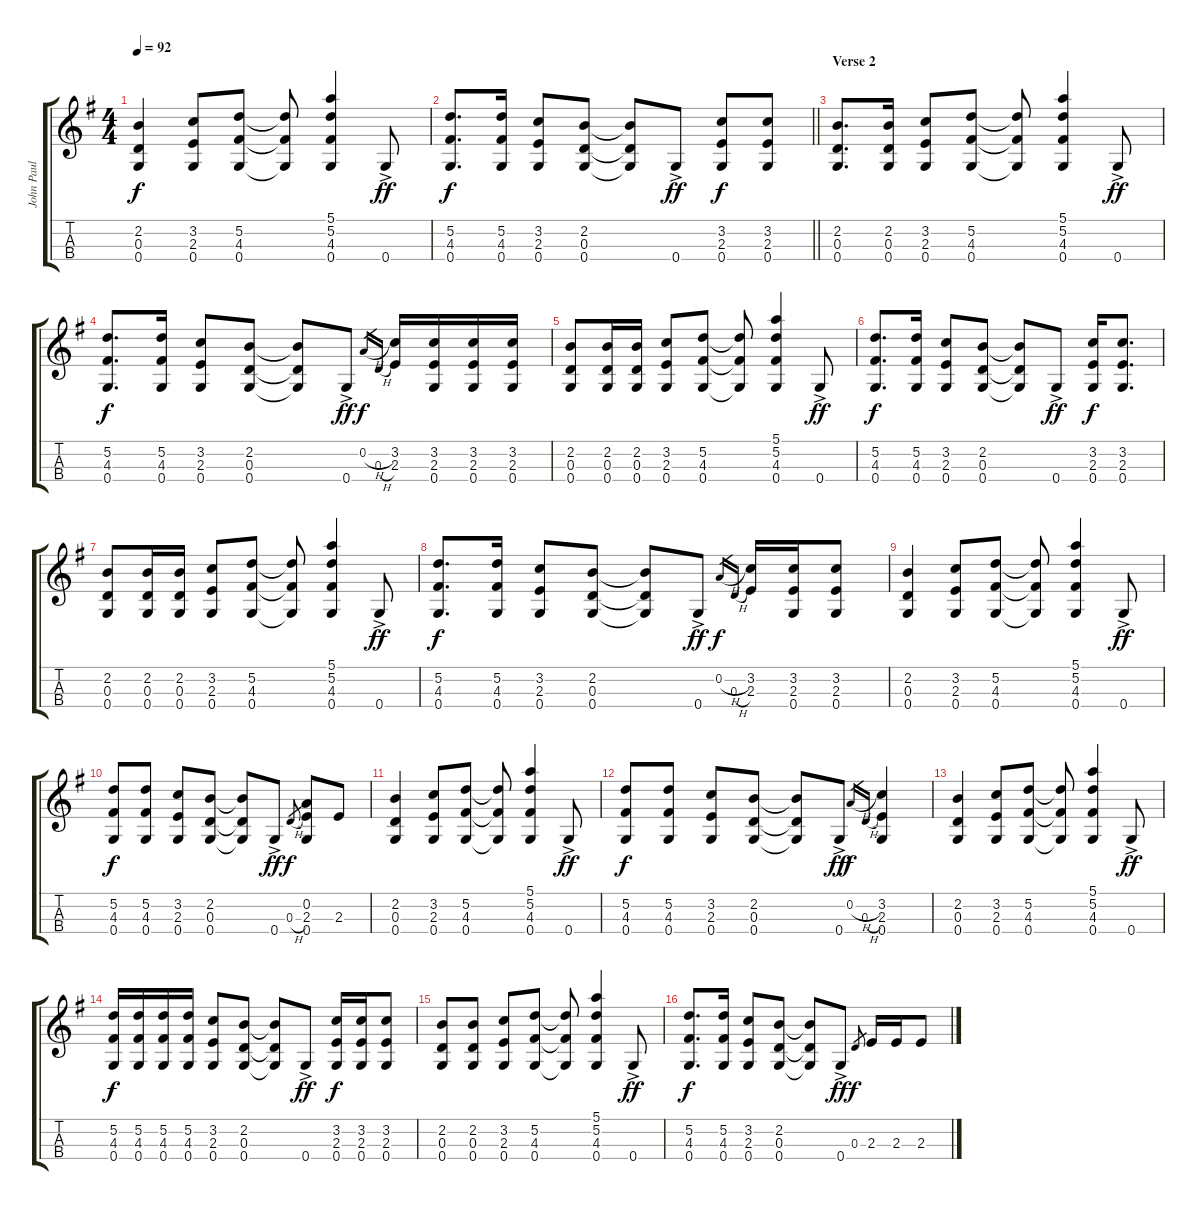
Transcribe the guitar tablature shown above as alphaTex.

\track ("John Paul Jones Mandolin" "John Paul ") {instrument banjo}
\staff {score tabs}
\tuning (E4 A3 D3 G2) {hide}
\displaytranspose 12
\ts (4 4)
\tempo 92
\clef g2
\ks g
(2.2 0.3 0.4).4{dy f} (3.2 2.3 0.4).8 (5.2 4.3 0.4).8 (5.2{t} 4.3{t} 0.4{t}).8 (5.1 5.2 4.3 0.4).4 0.4{ac}.8{dy ff} |
\barLineRight lightlight
(5.2 4.3 0.4).8{d dy f} (5.2 4.3 0.4).16 (3.2 2.3 0.4).8 (2.2 0.3 0.4).8 (2.2{t} 0.3{t} 0.4{t}).8 0.4{ac}.8{dy ff} (3.2 2.3 0.4).8{dy f} (3.2 2.3 0.4).8 |
\section ("" "Verse 2")
(2.2 0.3 0.4).8{d} (2.2 0.3 0.4).16 (3.2 2.3 0.4).8 (5.2 4.3 0.4).8 (5.2{t} 4.3{t} 0.4{t}).8 (5.1 5.2 4.3 0.4).4 0.4{ac}.8{dy ff} |
(5.2 4.3 0.4).8{d dy f} (5.2 4.3 0.4).16 (3.2 2.3 0.4).8 (2.2 0.3 0.4).8 (2.2{t} 0.3{t} 0.4{t}).8 0.4{ac}.8{dy ff} 0.2{h}.16{gr dy f} 0.3{h}.16{gr} (3.2 2.3).16 (3.2 2.3 0.4).16 (3.2 2.3 0.4).16 (3.2 2.3 0.4).16 |
(2.2 0.3 0.4).8 (2.2 0.3 0.4).16 (2.2 0.3 0.4).16 (3.2 2.3 0.4).8 (5.2 4.3 0.4).8 (5.2{t} 4.3{t} 0.4{t}).8 (5.1 5.2 4.3 0.4).4 0.4{ac}.8{dy ff} |
(5.2 4.3 0.4).8{d dy f} (5.2 4.3 0.4).16 (3.2 2.3 0.4).8 (2.2 0.3 0.4).8 (2.2{t} 0.3{t} 0.4{t}).8 0.4{ac}.8{dy ff} (3.2 2.3 0.4).16{dy f} (3.2 2.3 0.4).8{d} |
(2.2 0.3 0.4).8 (2.2 0.3 0.4).16 (2.2 0.3 0.4).16 (3.2 2.3 0.4).8 (5.2 4.3 0.4).8 (5.2{t} 4.3{t} 0.4{t}).8 (5.1 5.2 4.3 0.4).4 0.4{ac}.8{dy ff} |
(5.2 4.3 0.4).8{d dy f} (5.2 4.3 0.4).16 (3.2 2.3 0.4).8 (2.2 0.3 0.4).8 (2.2{t} 0.3{t} 0.4{t}).8 0.4{ac}.8{dy ff} 0.2{h}.16{gr dy f} 0.3{h}.16{gr} (3.2 2.3).16 (3.2 2.3 0.4).16 (3.2 2.3 0.4).8 |
(2.2 0.3 0.4).4 (3.2 2.3 0.4).8 (5.2 4.3 0.4).8 (5.2{t} 4.3{t} 0.4{t}).8 (5.1 5.2 4.3 0.4).4 0.4{ac}.8{dy ff} |
(5.2 4.3 0.4).8{dy f} (5.2 4.3 0.4).8 (3.2 2.3 0.4).8 (2.2 0.3 0.4).8 (2.2{t} 0.3{t} 0.4{t}).8 0.4{ac}.8{dy ff} 0.3{h}.8{gr dy f} (0.2 2.3 0.4).8 2.3.8 |
(2.2 0.3 0.4).4 (3.2 2.3 0.4).8 (5.2 4.3 0.4).8 (5.2{t} 4.3{t} 0.4{t}).8 (5.1 5.2 4.3 0.4).4 0.4{ac}.8{dy ff} |
(5.2 4.3 0.4).8{dy f} (5.2 4.3 0.4).8 (3.2 2.3 0.4).8 (2.2 0.3 0.4).8 (2.2{t} 0.3{t} 0.4{t}).8 0.4{ac}.8{dy ff} 0.2{h}.16{gr dy f} 0.3{h}.16{gr} (3.2 2.3 0.4).4 |
(2.2 0.3 0.4).4 (3.2 2.3 0.4).8 (5.2 4.3 0.4).8 (5.2{t} 4.3{t} 0.4{t}).8 (5.1 5.2 4.3 0.4).4 0.4{ac}.8{dy ff} |
(5.2 4.3 0.4).16{dy f} (5.2 4.3 0.4).16 (5.2 4.3 0.4).16 (5.2 4.3 0.4).16 (3.2 2.3 0.4).8 (2.2 0.3 0.4).8 (2.2{t} 0.3{t} 0.4{t}).8 0.4{ac}.8{dy ff} (3.2 2.3 0.4).16{dy f} (3.2 2.3 0.4).16 (3.2 2.3 0.4).8 |
(2.2 0.3 0.4).8 (2.2 0.3 0.4).8 (3.2 2.3 0.4).8 (5.2 4.3 0.4).8 (5.2{t} 4.3{t} 0.4{t}).8 (5.1 5.2 4.3 0.4).4 0.4{ac}.8{dy ff} |
(5.2 4.3 0.4).8{d dy f} (5.2 4.3 0.4).16 (3.2 2.3 0.4).8 (2.2 0.3 0.4).8 (2.2{t} 0.3{t} 0.4{t}).8 0.4{ac}.8{dy ff} 0.3.8{gr dy f} 2.3.16 2.3.16 2.3.8
